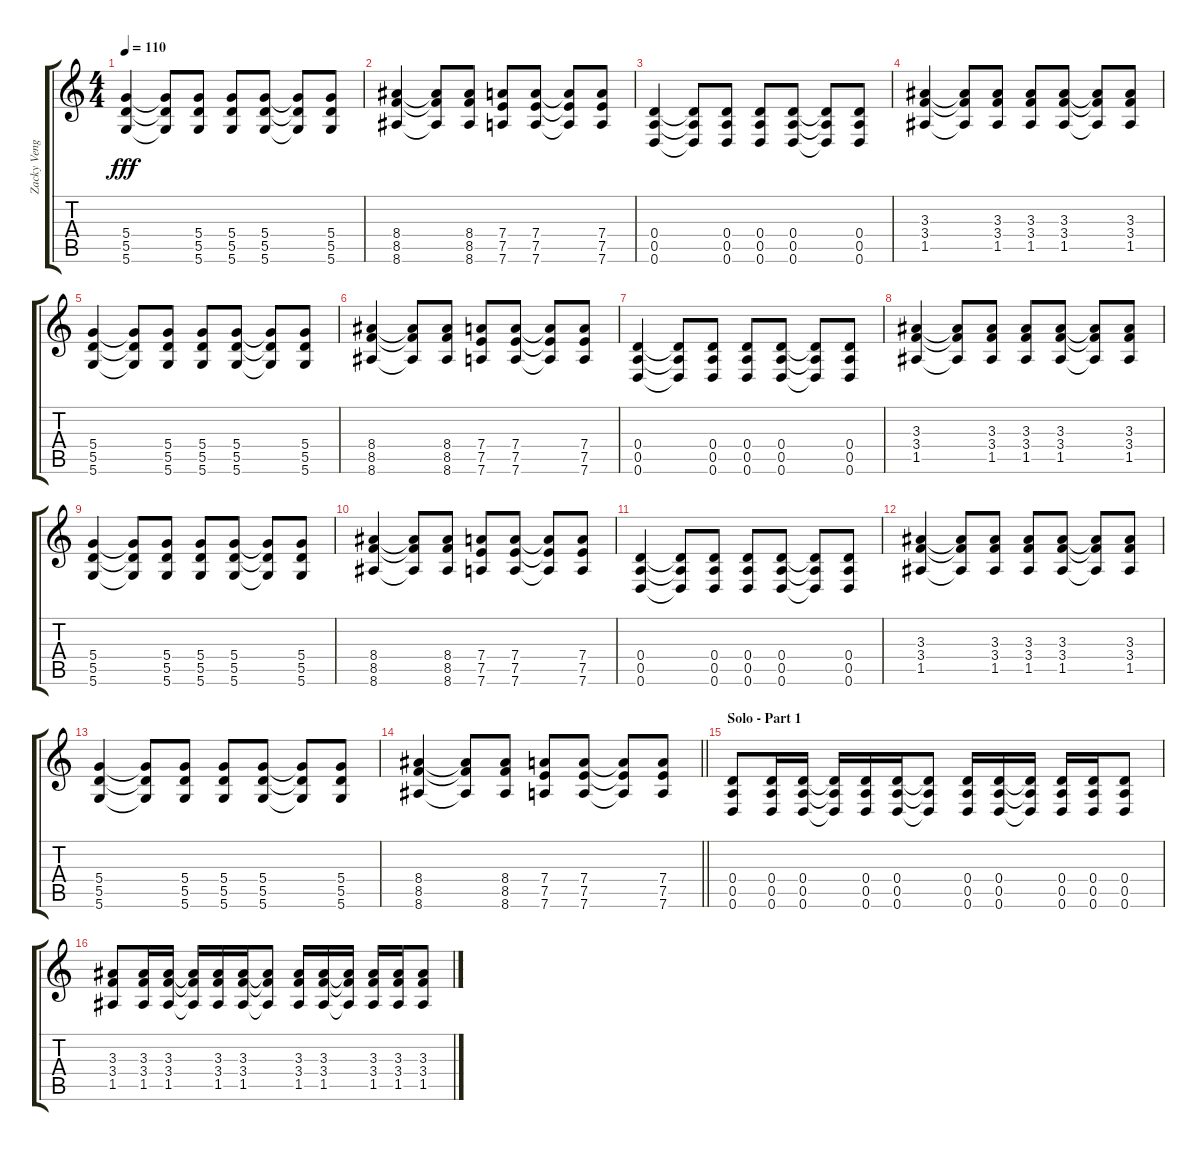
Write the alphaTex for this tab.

\track ("Zacky Vengeance" "Zacky Veng") {instrument distortionguitar}
\staff {score tabs}
\tuning (E4 B3 G3 D3 A2 D2) {hide}
\ts (4 4)
\tempo 110
\clef g2
\ks c
(5.4 5.5 5.6).4{dy fff} (5.4{t} 5.5{t} 5.6{t}).8 (5.4 5.5 5.6).8 (5.4 5.5 5.6).8 (5.4 5.5 5.6).8 (5.4{t} 5.5{t} 5.6{t}).8 (5.4 5.5 5.6).8 |
(8.4 8.5 8.6).4 (8.4{t} 8.5{t} 8.6{t}).8 (8.4 8.5 8.6).8 (7.4 7.5 7.6).8 (7.4 7.5 7.6).8 (7.4{t} 7.5{t} 7.6{t}).8 (7.4 7.5 7.6).8 |
(0.4 0.5 0.6).4 (0.4{t} 0.5{t} 0.6{t}).8 (0.4 0.5 0.6).8 (0.4 0.5 0.6).8 (0.4 0.5 0.6).8 (0.4{t} 0.5{t} 0.6{t}).8 (0.4 0.5 0.6).8 |
(3.3 3.4 1.5).4 (3.3{t} 3.4{t} 1.5{t}).8 (3.3 3.4 1.5).8 (3.3 3.4 1.5).8 (3.3 3.4 1.5).8 (3.3{t} 3.4{t} 1.5{t}).8 (3.3 3.4 1.5).8 |
(5.4 5.5 5.6).4 (5.4{t} 5.5{t} 5.6{t}).8 (5.4 5.5 5.6).8 (5.4 5.5 5.6).8 (5.4 5.5 5.6).8 (5.4{t} 5.5{t} 5.6{t}).8 (5.4 5.5 5.6).8 |
(8.4 8.5 8.6).4 (8.4{t} 8.5{t} 8.6{t}).8 (8.4 8.5 8.6).8 (7.4 7.5 7.6).8 (7.4 7.5 7.6).8 (7.4{t} 7.5{t} 7.6{t}).8 (7.4 7.5 7.6).8 |
(0.4 0.5 0.6).4 (0.4{t} 0.5{t} 0.6{t}).8 (0.4 0.5 0.6).8 (0.4 0.5 0.6).8 (0.4 0.5 0.6).8 (0.4{t} 0.5{t} 0.6{t}).8 (0.4 0.5 0.6).8 |
(3.3 3.4 1.5).4 (3.3{t} 3.4{t} 1.5{t}).8 (3.3 3.4 1.5).8 (3.3 3.4 1.5).8 (3.3 3.4 1.5).8 (3.3{t} 3.4{t} 1.5{t}).8 (3.3 3.4 1.5).8 |
(5.4 5.5 5.6).4 (5.4{t} 5.5{t} 5.6{t}).8 (5.4 5.5 5.6).8 (5.4 5.5 5.6).8 (5.4 5.5 5.6).8 (5.4{t} 5.5{t} 5.6{t}).8 (5.4 5.5 5.6).8 |
(8.4 8.5 8.6).4 (8.4{t} 8.5{t} 8.6{t}).8 (8.4 8.5 8.6).8 (7.4 7.5 7.6).8 (7.4 7.5 7.6).8 (7.4{t} 7.5{t} 7.6{t}).8 (7.4 7.5 7.6).8 |
(0.4 0.5 0.6).4 (0.4{t} 0.5{t} 0.6{t}).8 (0.4 0.5 0.6).8 (0.4 0.5 0.6).8 (0.4 0.5 0.6).8 (0.4{t} 0.5{t} 0.6{t}).8 (0.4 0.5 0.6).8 |
(3.3 3.4 1.5).4 (3.3{t} 3.4{t} 1.5{t}).8 (3.3 3.4 1.5).8 (3.3 3.4 1.5).8 (3.3 3.4 1.5).8 (3.3{t} 3.4{t} 1.5{t}).8 (3.3 3.4 1.5).8 |
(5.4 5.5 5.6).4 (5.4{t} 5.5{t} 5.6{t}).8 (5.4 5.5 5.6).8 (5.4 5.5 5.6).8 (5.4 5.5 5.6).8 (5.4{t} 5.5{t} 5.6{t}).8 (5.4 5.5 5.6).8 |
\barLineRight lightlight
(8.4 8.5 8.6).4 (8.4{t} 8.5{t} 8.6{t}).8 (8.4 8.5 8.6).8 (7.4 7.5 7.6).8 (7.4 7.5 7.6).8 (7.4{t} 7.5{t} 7.6{t}).8 (7.4 7.5 7.6).8 |
\section ("" "Solo - Part 1")
(0.4 0.5 0.6).8 (0.4 0.5 0.6).16 (0.4 0.5 0.6).16 (0.4{t} 0.5{t} 0.6{t}).16 (0.4 0.5 0.6).16 (0.4 0.5 0.6).16 (0.4{t} 0.5{t} 0.6{t}).8 (0.4 0.5 0.6).16 (0.4 0.5 0.6).16 (0.4{t} 0.5{t} 0.6{t}).16 (0.4 0.5 0.6).16 (0.4 0.5 0.6).16 (0.4 0.5 0.6).8 |
(3.3 3.4 1.5).8 (3.3 3.4 1.5).16 (3.3 3.4 1.5).16 (3.3{t} 3.4{t} 1.5{t}).16 (3.3 3.4 1.5).16 (3.3 3.4 1.5).16 (3.3{t} 3.4{t} 1.5{t}).8 (3.3 3.4 1.5).16 (3.3 3.4 1.5).16 (3.3{t} 3.4{t} 1.5{t}).16 (3.3 3.4 1.5).16 (3.3 3.4 1.5).16 (3.3 3.4 1.5).8
